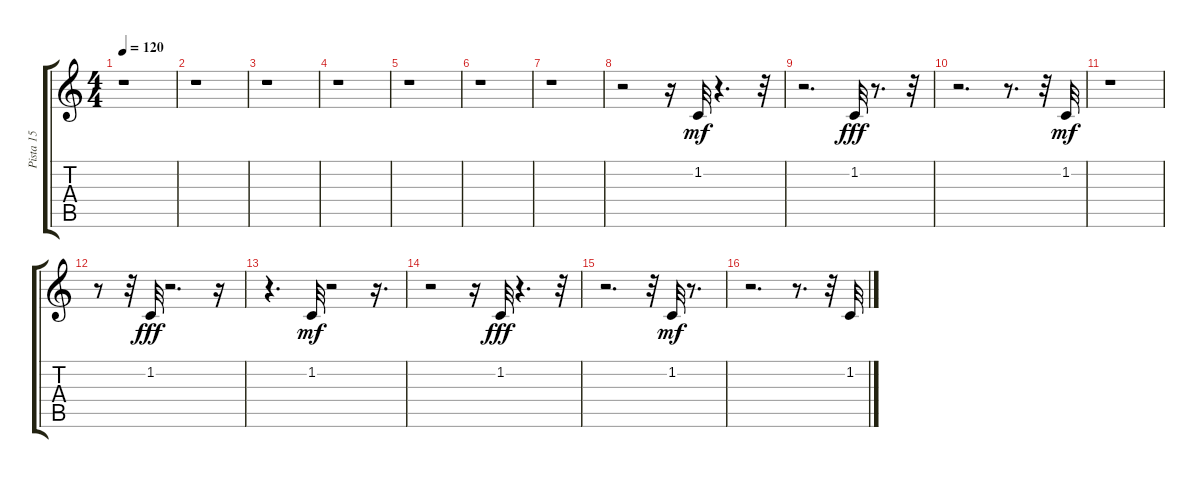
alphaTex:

\track ("Pista 15" "Pista 15") {instrument helicopter}
\staff {score tabs}
\tuning (E4 B3 G3 D3 A2 E2) {hide}
\ts (4 4)
\tempo 120
\clef g2
\ks c
r.1{dy mf} |
r.1 |
r.1 |
r.1 |
r.1 |
r.1 |
r.1 |
r.2 r.16 1.2.32 r.4{d} r.32 |
r.2{d} 1.2.32{dy fff} r.8{d} r.32 |
r.2{d} r.8{d} r.32 1.2.32{dy mf} |
r.1 |
r.8 r.32 1.2.32{dy fff} r.2{d} r.16 |
r.4{d} 1.2.32{dy mf} r.2 r.16{d} |
r.2 r.16 1.2.32{dy fff} r.4{d} r.32 |
r.2{d} r.32 1.2.32{dy mf} r.8{d} |
r.2{d} r.8{d} r.32 1.2.32
